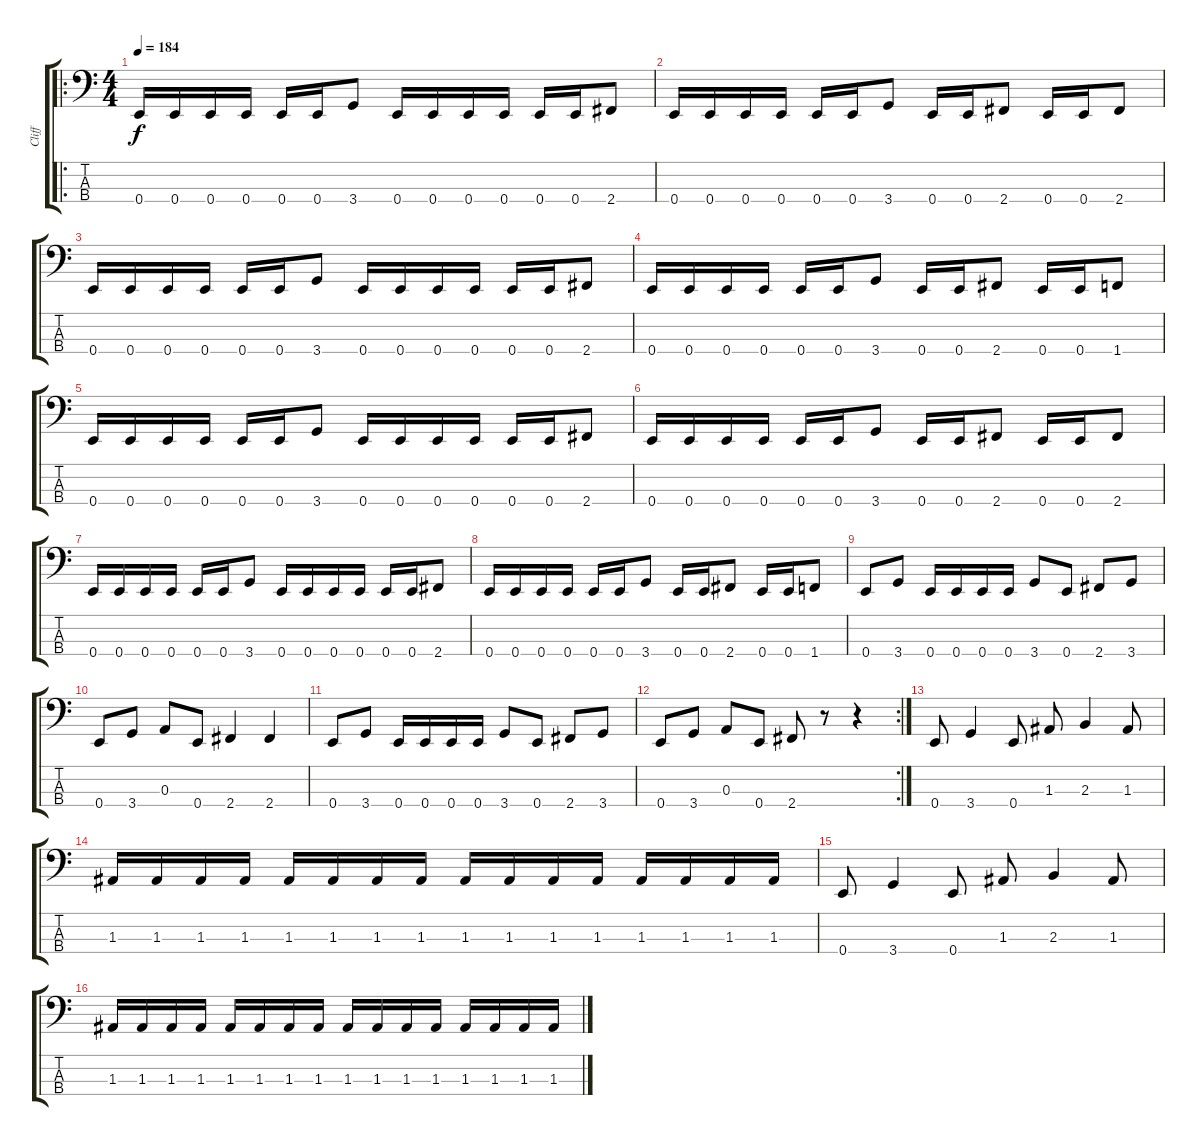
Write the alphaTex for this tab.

\track ("Cliff" "Cliff") {instrument electricbassfinger}
\staff {score tabs}
\tuning (G2 D2 A1 E1) {hide}
\ro
\ts (4 4)
\tempo 184
\clef f4
\ks c
0.4.16{dy f} 0.4.16 0.4.16 0.4.16 0.4.16 0.4.16 3.4.8 0.4.16 0.4.16 0.4.16 0.4.16 0.4.16 0.4.16 2.4.8 |
0.4.16 0.4.16 0.4.16 0.4.16 0.4.16 0.4.16 3.4.8 0.4.16 0.4.16 2.4.8 0.4.16 0.4.16 2.4.8 |
0.4.16 0.4.16 0.4.16 0.4.16 0.4.16 0.4.16 3.4.8 0.4.16 0.4.16 0.4.16 0.4.16 0.4.16 0.4.16 2.4.8 |
0.4.16 0.4.16 0.4.16 0.4.16 0.4.16 0.4.16 3.4.8 0.4.16 0.4.16 2.4.8 0.4.16 0.4.16 1.4.8 |
0.4.16 0.4.16 0.4.16 0.4.16 0.4.16 0.4.16 3.4.8 0.4.16 0.4.16 0.4.16 0.4.16 0.4.16 0.4.16 2.4.8 |
0.4.16 0.4.16 0.4.16 0.4.16 0.4.16 0.4.16 3.4.8 0.4.16 0.4.16 2.4.8 0.4.16 0.4.16 2.4.8 |
0.4.16 0.4.16 0.4.16 0.4.16 0.4.16 0.4.16 3.4.8 0.4.16 0.4.16 0.4.16 0.4.16 0.4.16 0.4.16 2.4.8 |
0.4.16 0.4.16 0.4.16 0.4.16 0.4.16 0.4.16 3.4.8 0.4.16 0.4.16 2.4.8 0.4.16 0.4.16 1.4.8 |
0.4.8 3.4.8 0.4.16 0.4.16 0.4.16 0.4.16 3.4.8 0.4.8 2.4.8 3.4.8 |
0.4.8 3.4.8 0.3.8 0.4.8 2.4.4 2.4.4 |
0.4.8 3.4.8 0.4.16 0.4.16 0.4.16 0.4.16 3.4.8 0.4.8 2.4.8 3.4.8 |
\rc 2
0.4.8 3.4.8 0.3.8 0.4.8 2.4.8 r.8 r.4 |
0.4.8 3.4.4 0.4.8 1.3.8 2.3.4 1.3.8 |
1.3.16 1.3.16 1.3.16 1.3.16 1.3.16 1.3.16 1.3.16 1.3.16 1.3.16 1.3.16 1.3.16 1.3.16 1.3.16 1.3.16 1.3.16 1.3.16 |
0.4.8 3.4.4 0.4.8 1.3.8 2.3.4 1.3.8 |
1.3.16 1.3.16 1.3.16 1.3.16 1.3.16 1.3.16 1.3.16 1.3.16 1.3.16 1.3.16 1.3.16 1.3.16 1.3.16 1.3.16 1.3.16 1.3.16
